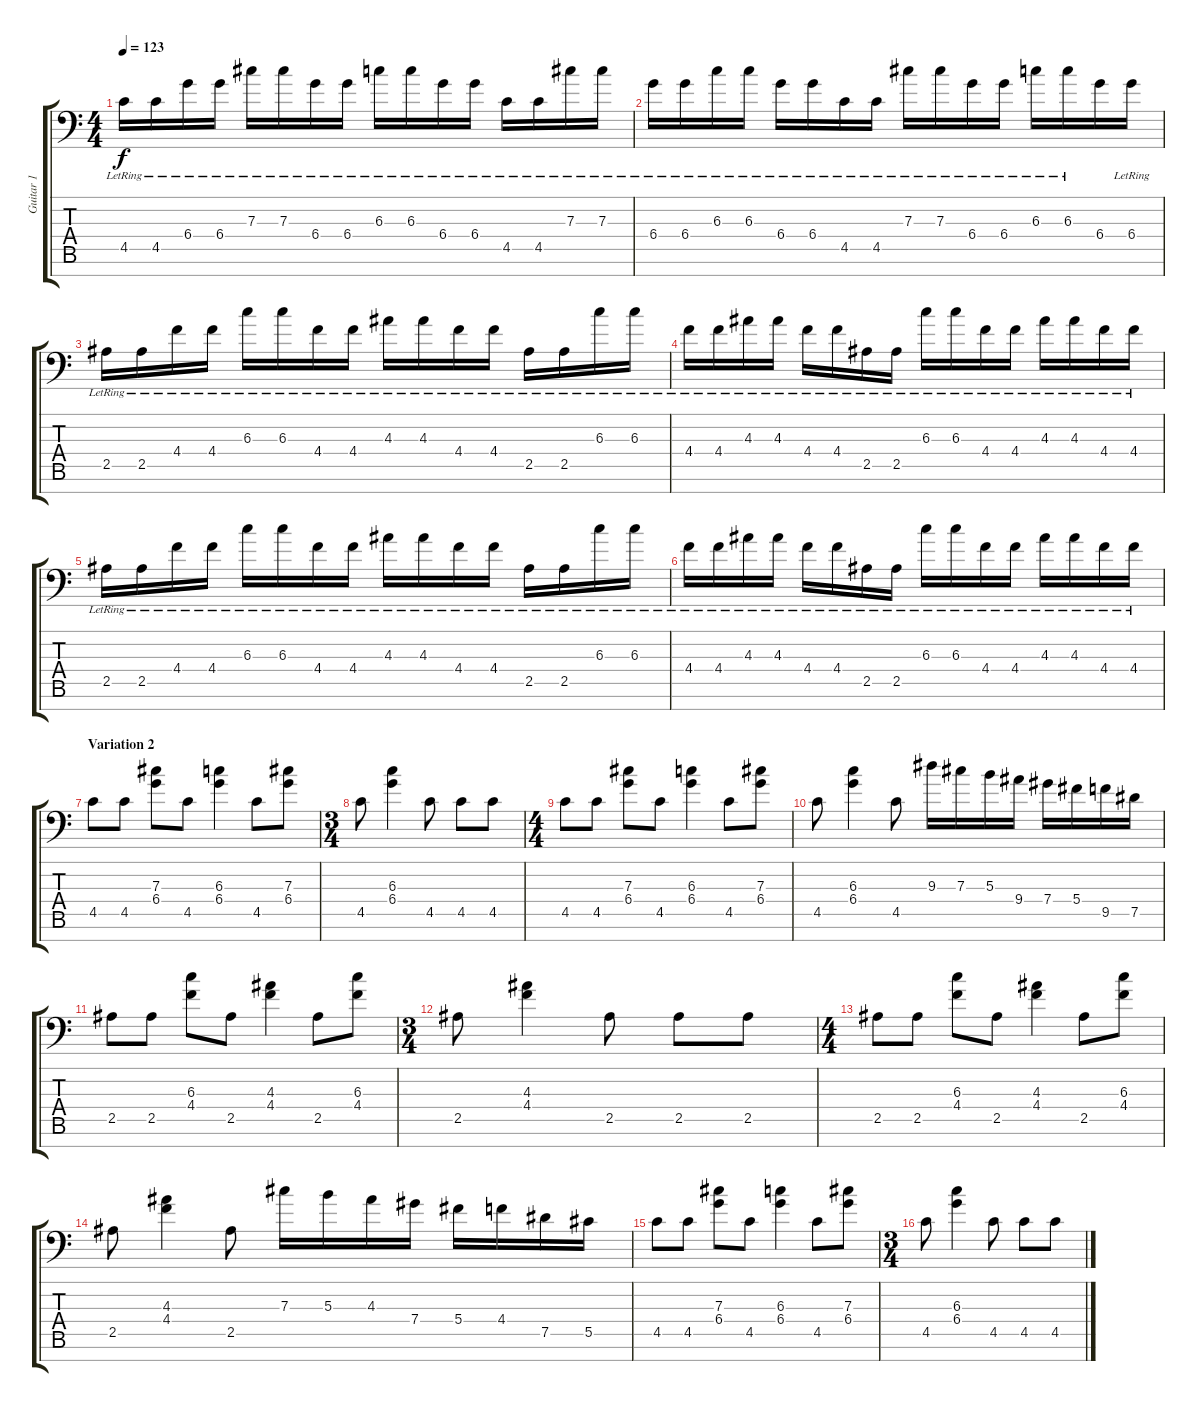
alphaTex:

\track ("Guitar 1" "Guitar 1") {instrument distortionguitar}
\staff {score tabs}
\tuning (Eb4 Bb3 Gb3 Db3 Ab2 Eb2 Bb1) {hide}
\ts (4 4)
\tempo 123
\clef f4
\ks c
4.5{lr}.16{dy f} 4.5{lr}.16 6.4{lr}.16 6.4{lr}.16 7.3{lr}.16 7.3{lr}.16 6.4{lr}.16 6.4{lr}.16 6.3{lr}.16 6.3{lr}.16 6.4{lr}.16 6.4{lr}.16 4.5{lr}.16 4.5{lr}.16 7.3{lr}.16 7.3{lr}.16 |
6.4{lr}.16 6.4{lr}.16 6.3{lr}.16 6.3{lr}.16 6.4{lr}.16 6.4{lr}.16 4.5{lr}.16 4.5{lr}.16 7.3{lr}.16 7.3{lr}.16 6.4{lr}.16 6.4{lr}.16 6.3{lr}.16 6.3{lr}.16 6.4.16 6.4{lr}.16 |
2.5{lr}.16 2.5{lr}.16 4.4{lr}.16 4.4{lr}.16 6.3{lr}.16 6.3{lr}.16 4.4{lr}.16 4.4{lr}.16 4.3{lr}.16 4.3{lr}.16 4.4{lr}.16 4.4{lr}.16 2.5{lr}.16 2.5{lr}.16 6.3{lr}.16 6.3{lr}.16 |
4.4{lr}.16 4.4{lr}.16 4.3{lr}.16 4.3{lr}.16 4.4{lr}.16 4.4{lr}.16 2.5{lr}.16 2.5{lr}.16 6.3{lr}.16 6.3{lr}.16 4.4{lr}.16 4.4{lr}.16 4.3{lr}.16 4.3{lr}.16 4.4{lr}.16 4.4{lr}.16 |
2.5{lr}.16 2.5{lr}.16 4.4{lr}.16 4.4{lr}.16 6.3{lr}.16 6.3{lr}.16 4.4{lr}.16 4.4{lr}.16 4.3{lr}.16 4.3{lr}.16 4.4{lr}.16 4.4{lr}.16 2.5{lr}.16 2.5{lr}.16 6.3{lr}.16 6.3{lr}.16 |
4.4{lr}.16 4.4{lr}.16 4.3{lr}.16 4.3{lr}.16 4.4{lr}.16 4.4{lr}.16 2.5{lr}.16 2.5{lr}.16 6.3{lr}.16 6.3{lr}.16 4.4{lr}.16 4.4{lr}.16 4.3{lr}.16 4.3{lr}.16 4.4{lr}.16 4.4{lr}.16 |
\section ("" "Variation 2")
4.5.8{instrument distortionguitar} 4.5.8 (7.3 6.4).8 4.5.8 (6.3 6.4).4 4.5.8 (7.3 6.4).8 |
\ts (3 4)
4.5.8 (6.3 6.4).4 4.5.8 4.5.8 4.5.8 |
\ts (4 4)
4.5.8 4.5.8 (7.3 6.4).8 4.5.8 (6.3 6.4).4 4.5.8 (7.3 6.4).8 |
4.5.8 (6.3 6.4).4 4.5.8 9.3.16 7.3.16 5.3.16 9.4.16 7.4.16 5.4.16 9.5.16 7.5.16 |
2.5.8 2.5.8 (6.3 4.4).8 2.5.8 (4.3 4.4).4 2.5.8 (6.3 4.4).8 |
\ts (3 4)
2.5.8 (4.3 4.4).4 2.5.8 2.5.8 2.5.8 |
\ts (4 4)
2.5.8 2.5.8 (6.3 4.4).8 2.5.8 (4.3 4.4).4 2.5.8 (6.3 4.4).8 |
2.5.8 (4.3 4.4).4 2.5.8 7.3.16 5.3.16 4.3.16 7.4.16 5.4.16 4.4.16 7.5.16 5.5.16 |
4.5.8 4.5.8 (7.3 6.4).8 4.5.8 (6.3 6.4).4 4.5.8 (7.3 6.4).8 |
\ts (3 4)
4.5.8 (6.3 6.4).4 4.5.8 4.5.8 4.5.8
